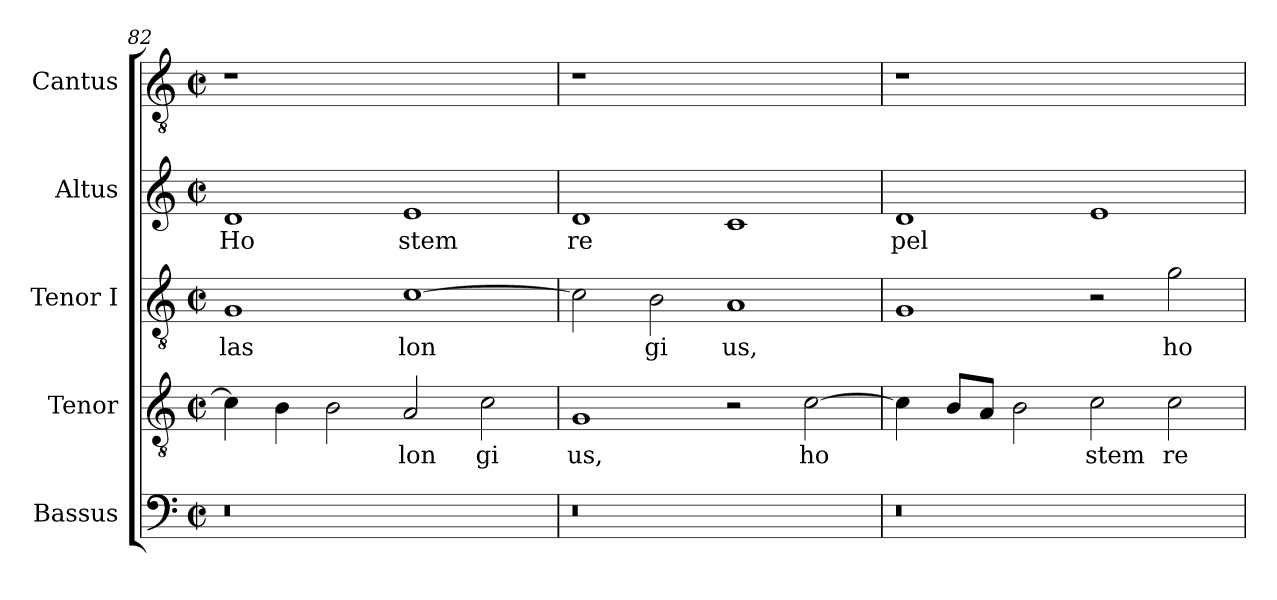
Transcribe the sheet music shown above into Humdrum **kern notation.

**kern	**kern	**text	**kern	**text	**kern	**text	**kern
*part5	*part4	*part4	*part3	*part3	*part2	*part2	*part1
*staff5	*staff4	*staff4	*staff3	*staff3	*staff2	*staff2	*staff1
*I"Bassus	*I"Tenor	*	*I"Tenor I	*	*I"Altus	*	*I"Cantus
*I'Bassus	*I'Tenor	*	*I'Tenor I	*	*I'Altus	*	*I'Cantus
*clefF4	*clefGv2	*	*clefGv2	*	*clefG2	*	*clefGv2
*M2/2	*M2/2	*	*M2/2	*	*M2/2	*	*M2/2
*met(c|)	*met(c|)	*	*met(c|)	*	*met(c|)	*	*met(c|)
=82	=82	=82	=82	=82	=82	=82	=82
!	!	!	!	!LO:LY:b:cj	!	!LO:LY:b:cj	!
0r	4c\]	.	1G	las	1d	Ho	1r
.	4B\	.	.	.	.	.	.
.	2B\	.	.	.	.	.	.
!	!	!LO:LY:b:cj	!	!LO:LY:b:cj	!	!LO:LY:b:cj	!
.	2A/	lon	[>1c	lon	1e	stem	1ryy
!	!	!LO:LY:b:cj	!	!	!	!	!
.	2c\	gi	.	.	.	.	.
=83	=83	=83	=83	=83	=83	=83	=83
!	!	!LO:LY:b:cj	!	!	!	!LO:LY:b:cj	!
0r	1G	us,	2c\]	.	1d	re	1r
!	!	!	!	!LO:LY:b:cj	!	!	!
.	.	.	2B\	gi	.	.	.
!	!	!	!	!LO:LY:b:cj	!	!	!
.	2r	.	1A	us,	1c	.	1ryy
!	!	!LO:LY:b:cj	!	!	!	!	!
.	[>2c\	ho	.	.	.	.	.
=84	=84	=84	=84	=84	=84	=84	=84
!	!	!	!	!	!	!LO:LY:b:cj	!
0r	4c\]	.	1G	.	1d	pel	1r
.	8B/L	.	.	.	.	.	.
.	8A/J	.	.	.	.	.	.
.	2B\	.	.	.	.	.	.
!	!	!LO:LY:b:cj	!	!	!	!	!
.	2c\	stem	2r	.	1e	.	1ryy
!	!	!LO:LY:b:cj	!	!LO:LY:b:cj	!	!	!
.	2c\	re	2g\	ho	.	.	.
=	=	=	=	=	=	=	=
*-	*-	*-	*-	*-	*-	*-	*-
